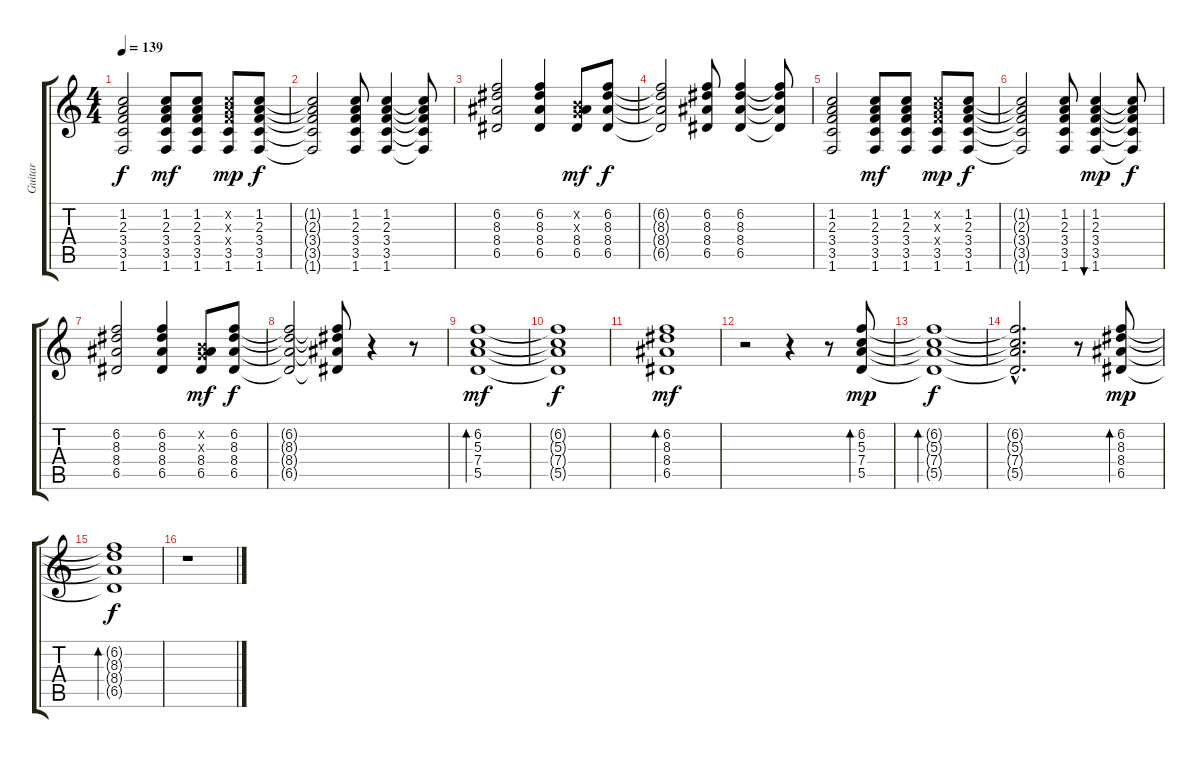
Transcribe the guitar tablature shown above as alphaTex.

\track ("Guitar" "Guitar") {instrument acousticguitarnylon}
\staff {score tabs}
\tuning (E4 B3 G3 D3 A2 E2) {hide}
\ts (4 4)
\tempo 139
\clef g2
\ks c
(1.2 2.3 3.4 3.5 1.6).2{dy f} (1.2 2.3 3.4 3.5 1.6).8{dy mf} (1.2 2.3 3.4 3.5 1.6).8 (1.2{x} 2.3{x} 3.4{x} 3.5 1.6).8{dy mp} (1.2 2.3 3.4 3.5 1.6).8{dy f} |
(1.2{t} 2.3{t} 3.4{t} 3.5{t} 1.6{t}).2 (1.2 2.3 3.4 3.5 1.6).8 (1.2 2.3 3.4 3.5 1.6).4 (1.2{t} 2.3{t} 3.4{t} 3.5{t} 1.6{t}).8 |
(6.2 8.3 8.4 6.5).2 (6.2 8.3 8.4 6.5).4 (0.2{x} 0.3{x} 8.4 6.5).8{dy mf} (6.2 8.3 8.4 6.5).8{dy f} |
(6.2{t} 8.3{t} 8.4{t} 6.5{t}).2 (6.2 8.3 8.4 6.5).8 (6.2 8.3 8.4 6.5).4 (6.2{t} 8.3{t} 8.4{t} 6.5{t}).8 |
(1.2 2.3 3.4 3.5 1.6).2 (1.2 2.3 3.4 3.5 1.6).8{dy mf} (1.2 2.3 3.4 3.5 1.6).8 (1.2{x} 2.3{x} 3.4{x} 3.5 1.6).8{dy mp} (1.2 2.3 3.4 3.5 1.6).8{dy f} |
(1.2{t} 2.3{t} 3.4{t} 3.5{t} 1.6{t}).2 (1.2 2.3 3.4 3.5 1.6).8 (1.2 2.3 3.4 3.5 1.6).4{bu 60 dy mp} (1.2{t} 2.3{t} 3.4{t} 3.5{t} 1.6{t}).8{dy f} |
(6.2 8.3 8.4 6.5).2 (6.2 8.3 8.4 6.5).4 (0.2{x} 0.3{x} 8.4 6.5).8{dy mf} (6.2 8.3 8.4 6.5).8{dy f} |
(6.2{t} 8.3{t} 8.4{t} 6.5{t}).2 (6.2{t} 8.3{t} 8.4{t} 6.5{t}).8 r.4 r.8 |
(6.2 5.3 7.4 5.5).1{bd 240 dy mf} |
(6.2{t} 5.3{t} 7.4{t} 5.5{t}).1{dy f} |
(6.2 8.3 8.4 6.5).1{bd 240 dy mf} |
r.2 r.4 r.8 (6.2 5.3 7.4 5.5).8{bd 240 dy mp} |
(6.2{t} 5.3{t} 7.4{t} 5.5{t}).1{bd 240 dy f} |
(6.2{hac t} 5.3{hac t} 7.4{hac t} 5.5{hac t}).2{d} r.8 (6.2 8.3 8.4 6.5).8{bd 240 dy mp} |
(6.2{t} 8.3{t} 8.4{t} 6.5{t}).1{bd 240 dy f} |
r.1
